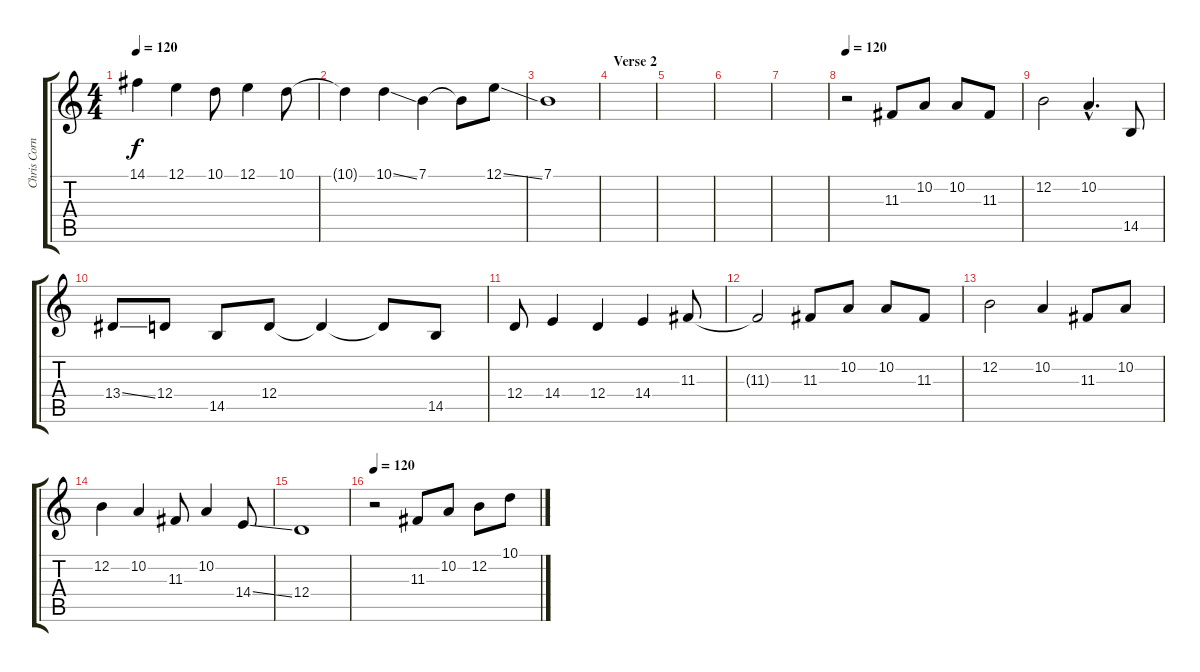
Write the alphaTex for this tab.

\track ("Chris Cornell" "Chris Corn") {instrument cello}
\staff {score tabs}
\tuning (E4 B3 G3 D3 A2 E2) {hide}
\ts (4 4)
\tempo 120
\clef g2
\ks c
14.1.4{dy f} 12.1.4 10.1.8 12.1.4 10.1.8 |
10.1{t}.4 10.1{ss}.4 7.1.4 7.1{t}.8 12.1{ss}.8 |
7.1.1 |
\section ("" "Verse 2")
|
|
|
|
\tempo 120
r.2 11.3.8{volume 13} 10.2.8 10.2.8 11.3.8 |
12.2.2 10.2{hac}.4{d} 14.5.8 |
13.4{ss}.8 12.4.8 14.5.8 12.4.8 12.4{t}.4 12.4{t}.8 14.5.8 |
12.4.8 14.4.4 12.4.4 14.4.4 11.3.8 |
11.3{t}.2 11.3.8 10.2.8 10.2.8 11.3.8 |
12.2.2 10.2.4 11.3.8 10.2.8 |
12.2.4 10.2.4 11.3.8 10.2.4 14.4{ss}.8 |
12.4.1 |
\tempo 120
r.2 11.3.8 10.2.8 12.2.8 10.1.8
